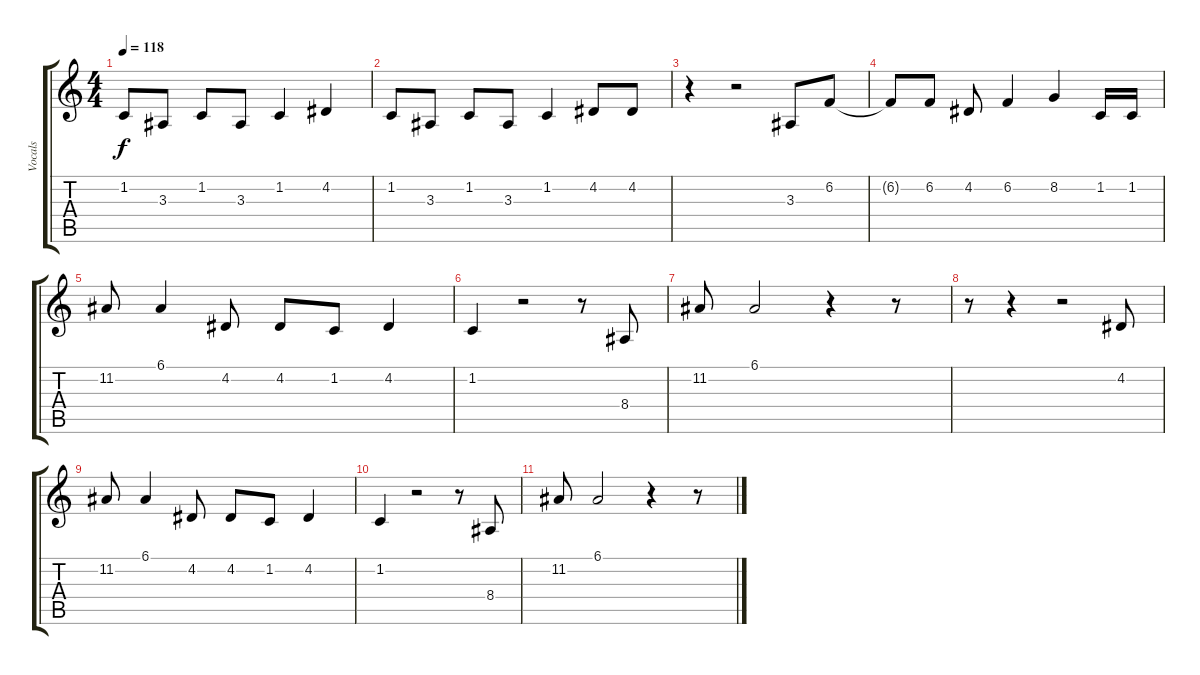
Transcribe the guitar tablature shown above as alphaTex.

\track ("Vocals" "Vocals") {instrument tenorsax}
\staff {score tabs}
\tuning (E4 B3 G3 D3 A2 E2) {hide}
\ts (4 4)
\tempo 118
\clef g2
\ks c
1.2.8{dy f} 3.3.8 1.2.8 3.3.8 1.2.4 4.2.4 |
1.2.8 3.3.8 1.2.8 3.3.8 1.2.4 4.2.8 4.2.8 |
r.4 r.2 3.3.8 6.2.8 |
6.2{t}.8 6.2.8 4.2.8 6.2.4 8.2.4 1.2.16 1.2.16 |
11.2.8 6.1.4 4.2.8 4.2.8 1.2.8 4.2.4 |
1.2.4 r.2 r.8 8.4.8 |
11.2.8 6.1.2 r.4 r.8 |
r.8 r.4 r.2 4.2.8 |
11.2.8 6.1.4 4.2.8 4.2.8 1.2.8 4.2.4 |
1.2.4 r.2 r.8 8.4.8 |
11.2.8 6.1.2 r.4 r.8
